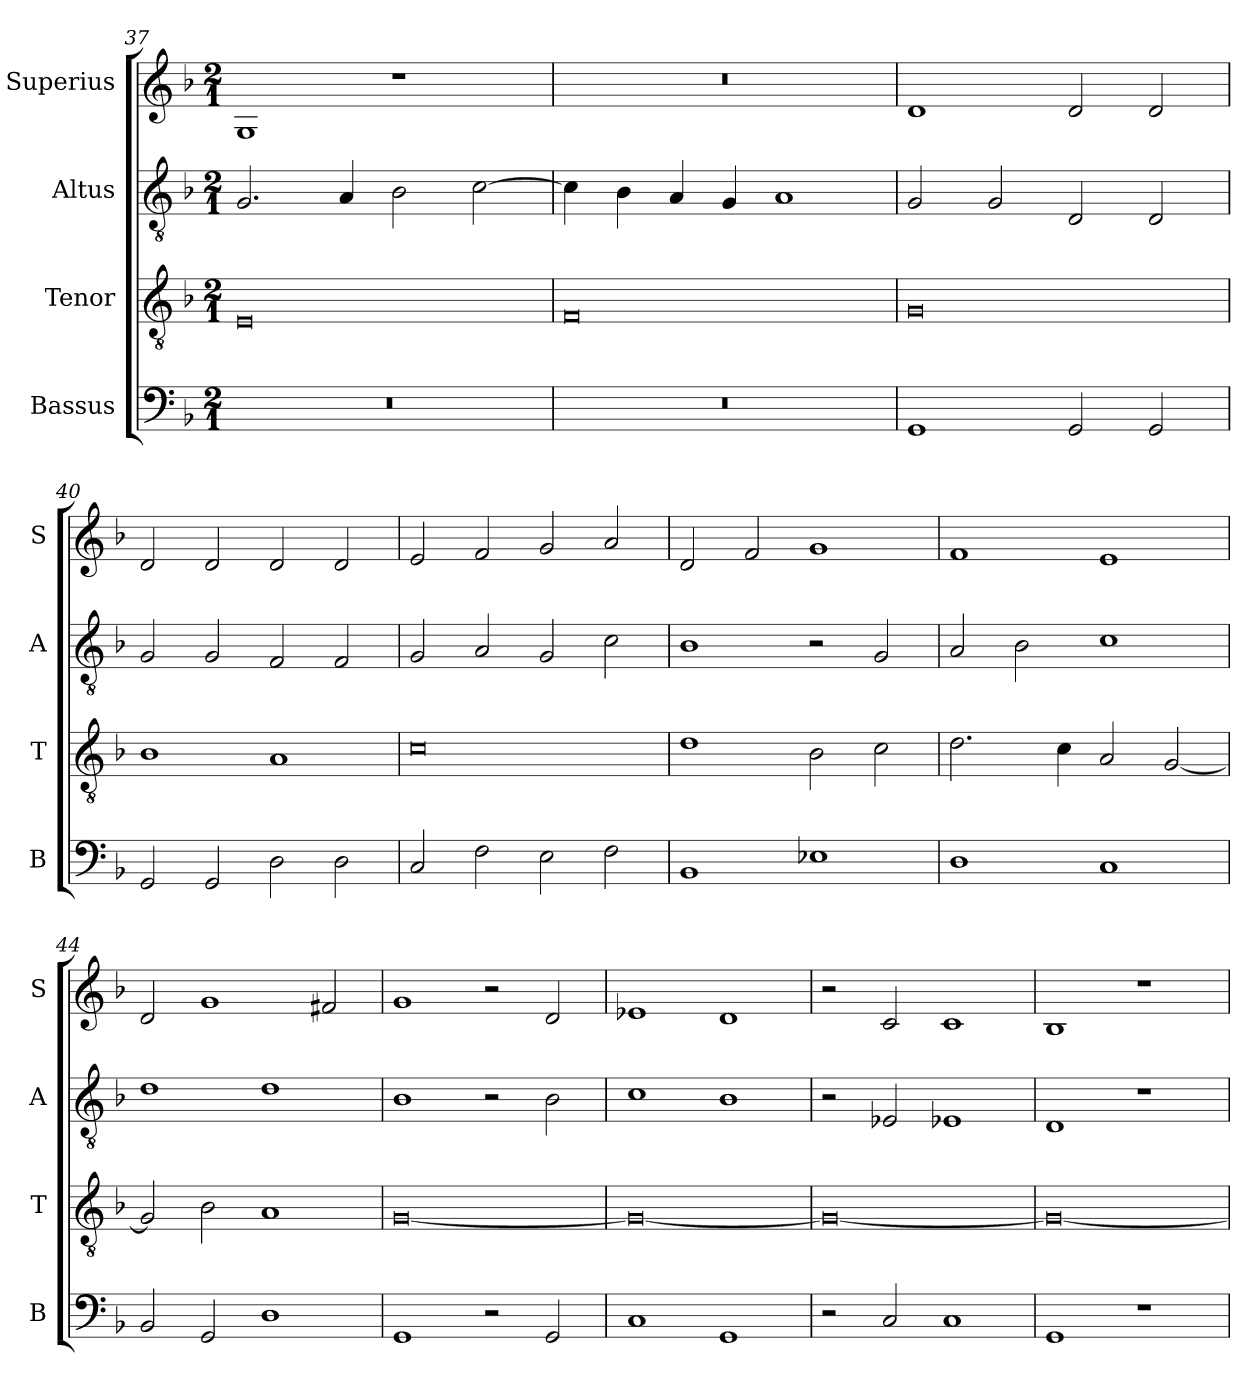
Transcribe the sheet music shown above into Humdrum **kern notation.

**kern	**kern	**kern	**kern
*part4	*part3	*part2	*part1
*staff4	*staff3	*staff2	*staff1
*I"Bassus	*I"Tenor	*I"Altus	*I"Superius
*I'B	*I'T	*I'A	*I'S
*clefF4	*clefGv2	*clefGv2	*clefG2
*k[b-]	*k[b-]	*k[b-]	*k[b-]
*M2/1	*M2/1	*M2/1	*M2/1
=37	=37	=37	=37
0r	0E	2.G/	1G
.	.	4A/	.
.	.	2B-\	1r
.	.	[2c\	.
=38	=38	=38	=38
0r	0F	4c\]	0r
.	.	4B-\	.
.	.	4A/	.
.	.	4G/	.
.	.	1A	.
=39	=39	=39	=39
1GG	0G	2G/	1d
.	.	2G/	.
2GG/	.	2D/	2d/
2GG/	.	2D/	2d/
=40	=40	=40	=40
2GG/	1B-	2G/	2d/
2GG/	.	2G/	2d/
2D\	1A	2F/	2d/
2D\	.	2F/	2d/
=41	=41	=41	=41
2C/	0c	2G/	2e/
2F\	.	2A/	2f/
2E\	.	2G/	2g/
2F\	.	2c\	2a/
=42	=42	=42	=42
1BB-	1d	1B-	2d/
.	.	.	2f/
1E-X	2B-\	2r	1g
.	2c\	2G/	.
=43	=43	=43	=43
1D	2.d\	2A/	1f
.	.	2B-\	.
.	4c\	.	.
1C	2A/	1c	1e
.	[2G/	.	.
=44	=44	=44	=44
2BB-/	2G/]	1d	2d/
2GG/	2B-\	.	1g
1D	1A	1d	.
.	.	.	2f#X/
=45	=45	=45	=45
1GG	[0G	1B-	1g
2r	.	2r	2r
2GG/	.	2B-\	2d/
=46	=46	=46	=46
1C	0G_	1c	1e-X
1GG	.	1B-	1d
=47	=47	=47	=47
2r	0G_	2r	2r
2C/	.	2E-X/	2c/
1C	.	1E-X	1c
=48	=48	=48	=48
1GG	0G_	1D	1B-
1r	.	1r	1r
=	=	=	=
*-	*-	*-	*-
